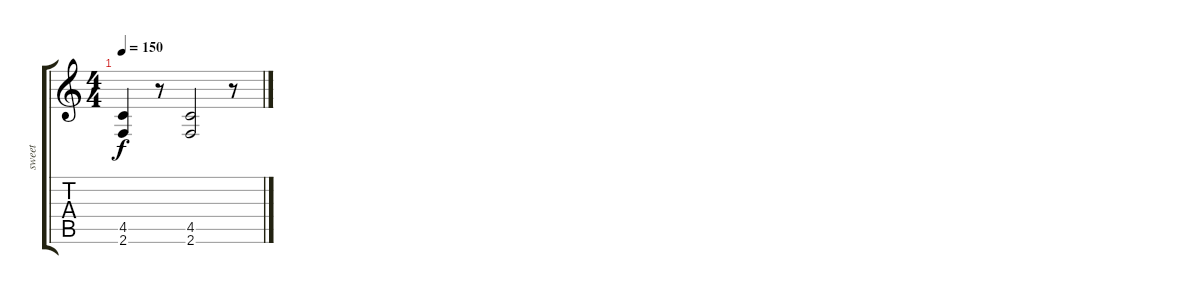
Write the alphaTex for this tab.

\track ("sweet" "sweet") {instrument distortionguitar}
\staff {score tabs}
\tuning (Eb4 Bb3 Gb3 Db3 Ab2 Eb2) {hide}
\ts (4 4)
\tempo 150
\clef g2
\ks c
(4.5 2.6).4{dy f} r.8 (4.5 2.6).2 r.8
